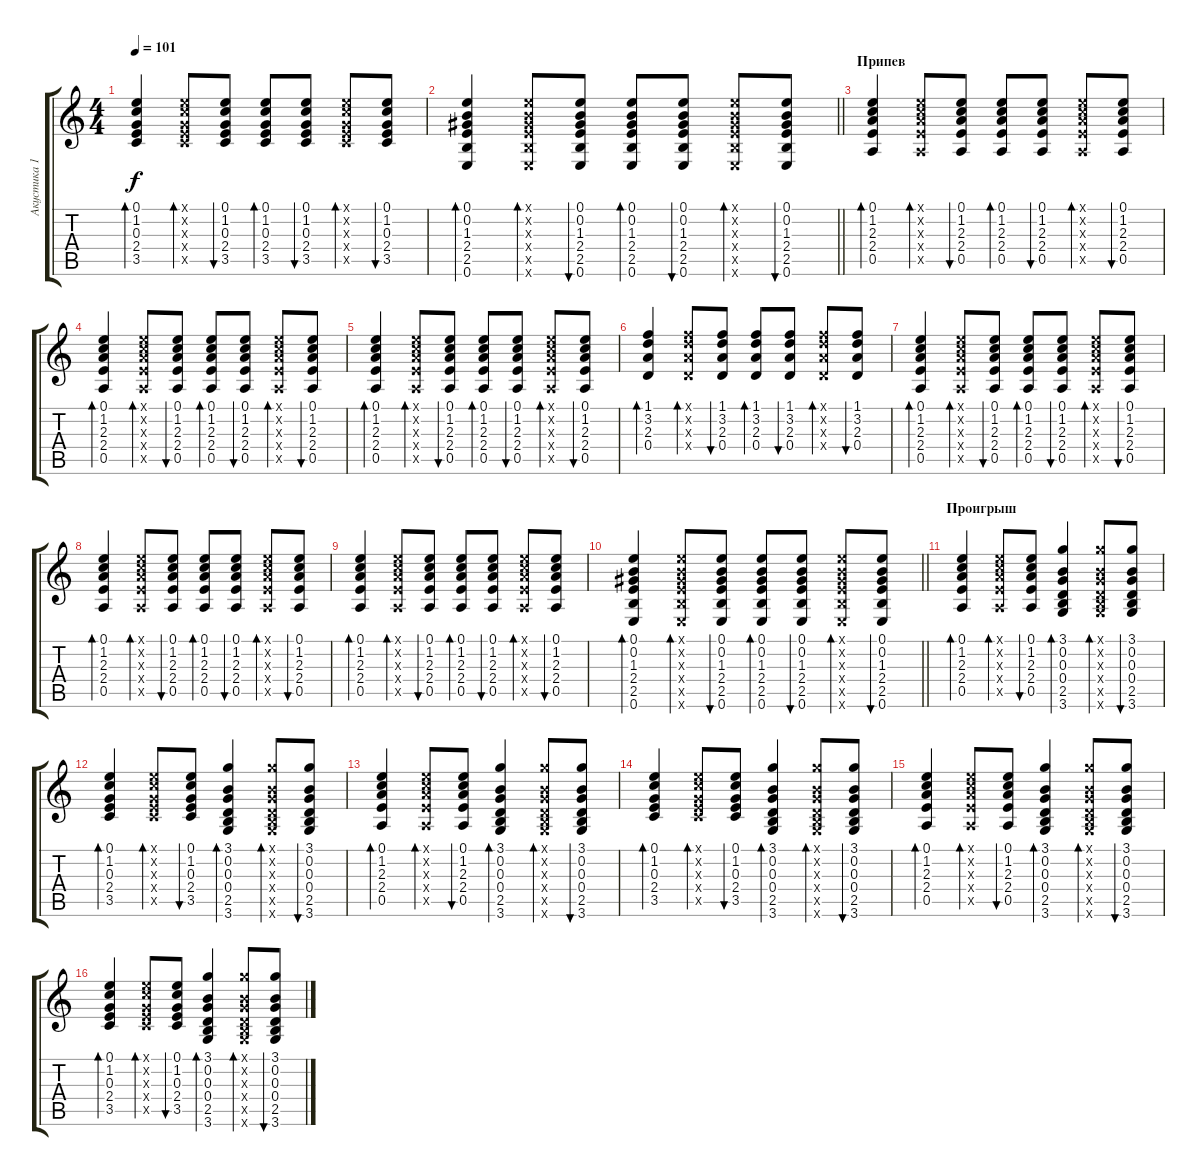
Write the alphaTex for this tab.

\track ("Акустика 1" "Акустика 1") {instrument acousticguitarsteel}
\staff {score tabs}
\tuning (E4 B3 G3 D3 A2 E2) {hide}
\ts (4 4)
\tempo 101
\clef g2
\ks c
(0.1 1.2 0.3 2.4 3.5).4{bd 30 dy f} (0.1{x} 1.2{x} 0.3{x} 2.4{x} 3.5{x}).8{bd 30} (0.1 1.2 0.3 2.4 3.5).8{bu 30} (0.1 1.2 0.3 2.4 3.5).8{bd 30} (0.1 1.2 0.3 2.4 3.5).8{bu 30} (0.1{x} 1.2{x} 0.3{x} 2.4{x} 3.5{x}).8{bd 30} (0.1 1.2 0.3 2.4 3.5).8{bu 30} |
\barLineRight lightlight
(0.1 0.2 1.3 2.4 2.5 0.6).4{bd 30} (0.1{x} 0.2{x} 1.3{x} 2.4{x} 2.5{x} 0.6{x}).8{bd 30} (0.1 0.2 1.3 2.4 2.5 0.6).8{bu 30} (0.1 0.2 1.3 2.4 2.5 0.6).8{bd 30} (0.1 0.2 1.3 2.4 2.5 0.6).8{bu 30} (0.1{x} 0.2{x} 1.3{x} 2.4{x} 2.5{x} 0.6{x}).8{bd 30} (0.1 0.2 1.3 2.4 2.5 0.6).8{bu 30} |
\section ("" "Припев")
(0.1 1.2 2.3 2.4 0.5).4{bd 30} (0.1{x} 1.2{x} 2.3{x} 2.4{x} 0.5{x}).8{bd 30} (0.1 1.2 2.3 2.4 0.5).8{bu 30} (0.1 1.2 2.3 2.4 0.5).8{bd 30} (0.1 1.2 2.3 2.4 0.5).8{bu 30} (0.1{x} 1.2{x} 2.3{x} 2.4{x} 0.5{x}).8{bd 30} (0.1 1.2 2.3 2.4 0.5).8{bu 30} |
(0.1 1.2 2.3 2.4 0.5).4{bd 30} (0.1{x} 1.2{x} 2.3{x} 2.4{x} 0.5{x}).8{bd 30} (0.1 1.2 2.3 2.4 0.5).8{bu 30} (0.1 1.2 2.3 2.4 0.5).8{bd 30} (0.1 1.2 2.3 2.4 0.5).8{bu 30} (0.1{x} 1.2{x} 2.3{x} 2.4{x} 0.5{x}).8{bd 30} (0.1 1.2 2.3 2.4 0.5).8{bu 30} |
(0.1 1.2 2.3 2.4 0.5).4{bd 30} (0.1{x} 1.2{x} 2.3{x} 2.4{x} 0.5{x}).8{bd 30} (0.1 1.2 2.3 2.4 0.5).8{bu 30} (0.1 1.2 2.3 2.4 0.5).8{bd 30} (0.1 1.2 2.3 2.4 0.5).8{bu 30} (0.1{x} 1.2{x} 2.3{x} 2.4{x} 0.5{x}).8{bd 30} (0.1 1.2 2.3 2.4 0.5).8{bu 30} |
(1.1 3.2 2.3 0.4).4{bd 30} (1.1{x} 3.2{x} 2.3{x} 0.4{x}).8{bd 30} (1.1 3.2 2.3 0.4).8{bu 30} (1.1 3.2 2.3 0.4).8{bd 30} (1.1 3.2 2.3 0.4).8{bu 30} (1.1{x} 3.2{x} 2.3{x} 0.4{x}).8{bd 30} (1.1 3.2 2.3 0.4).8{bu 30} |
(0.1 1.2 2.3 2.4 0.5).4{bd 30} (0.1{x} 1.2{x} 2.3{x} 2.4{x} 0.5{x}).8{bd 30} (0.1 1.2 2.3 2.4 0.5).8{bu 30} (0.1 1.2 2.3 2.4 0.5).8{bd 30} (0.1 1.2 2.3 2.4 0.5).8{bu 30} (0.1{x} 1.2{x} 2.3{x} 2.4{x} 0.5{x}).8{bd 30} (0.1 1.2 2.3 2.4 0.5).8{bu 30} |
(0.1 1.2 2.3 2.4 0.5).4{bd 30} (0.1{x} 1.2{x} 2.3{x} 2.4{x} 0.5{x}).8{bd 30} (0.1 1.2 2.3 2.4 0.5).8{bu 30} (0.1 1.2 2.3 2.4 0.5).8{bd 30} (0.1 1.2 2.3 2.4 0.5).8{bu 30} (0.1{x} 1.2{x} 2.3{x} 2.4{x} 0.5{x}).8{bd 30} (0.1 1.2 2.3 2.4 0.5).8{bu 30} |
(0.1 1.2 2.3 2.4 0.5).4{bd 30} (0.1{x} 1.2{x} 2.3{x} 2.4{x} 0.5{x}).8{bd 30} (0.1 1.2 2.3 2.4 0.5).8{bu 30} (0.1 1.2 2.3 2.4 0.5).8{bd 30} (0.1 1.2 2.3 2.4 0.5).8{bu 30} (0.1{x} 1.2{x} 2.3{x} 2.4{x} 0.5{x}).8{bd 30} (0.1 1.2 2.3 2.4 0.5).8{bu 30} |
\barLineRight lightlight
(0.1 0.2 1.3 2.4 2.5 0.6).4{bd 30} (0.1{x} 0.2{x} 1.3{x} 2.4{x} 2.5{x} 0.6{x}).8{bd 30} (0.1 0.2 1.3 2.4 2.5 0.6).8{bu 30} (0.1 0.2 1.3 2.4 2.5 0.6).8{bd 30} (0.1 0.2 1.3 2.4 2.5 0.6).8{bu 30} (0.1{x} 0.2{x} 1.3{x} 2.4{x} 2.5{x} 0.6{x}).8{bd 30} (0.1 0.2 1.3 2.4 2.5 0.6).8{bu 30} |
\section ("" "Проигрыш")
(0.1 1.2 2.3 2.4 0.5).4{bd 30} (0.1{x} 1.2{x} 2.3{x} 2.4{x} 0.5{x}).8{bd 30} (0.1 1.2 2.3 2.4 0.5).8{bu 30} (3.1 0.2 0.3 0.4 2.5 3.6).4{bd 30} (3.1{x} 0.2{x} 0.3{x} 0.4{x} 2.5{x} 3.6{x}).8{bd 30} (3.1 0.2 0.3 0.4 2.5 3.6).8{bu 30} |
(0.1 1.2 0.3 2.4 3.5).4{bd 30} (0.1{x} 1.2{x} 0.3{x} 2.4{x} 3.5{x}).8{bd 30} (0.1 1.2 0.3 2.4 3.5).8{bu 30} (3.1 0.2 0.3 0.4 2.5 3.6).4{bd 30} (3.1{x} 0.2{x} 0.3{x} 0.4{x} 2.5{x} 3.6{x}).8{bd 30} (3.1 0.2 0.3 0.4 2.5 3.6).8{bu 30} |
(0.1 1.2 2.3 2.4 0.5).4{bd 30} (0.1{x} 1.2{x} 2.3{x} 2.4{x} 0.5{x}).8{bd 30} (0.1 1.2 2.3 2.4 0.5).8{bu 30} (3.1 0.2 0.3 0.4 2.5 3.6).4{bd 30} (3.1{x} 0.2{x} 0.3{x} 0.4{x} 2.5{x} 3.6{x}).8{bd 30} (3.1 0.2 0.3 0.4 2.5 3.6).8{bu 30} |
(0.1 1.2 0.3 2.4 3.5).4{bd 30} (0.1{x} 1.2{x} 0.3{x} 2.4{x} 3.5{x}).8{bd 30} (0.1 1.2 0.3 2.4 3.5).8{bu 30} (3.1 0.2 0.3 0.4 2.5 3.6).4{bd 30} (3.1{x} 0.2{x} 0.3{x} 0.4{x} 2.5{x} 3.6{x}).8{bd 30} (3.1 0.2 0.3 0.4 2.5 3.6).8{bu 30} |
(0.1 1.2 2.3 2.4 0.5).4{bd 30} (0.1{x} 1.2{x} 2.3{x} 2.4{x} 0.5{x}).8{bd 30} (0.1 1.2 2.3 2.4 0.5).8{bu 30} (3.1 0.2 0.3 0.4 2.5 3.6).4{bd 30} (3.1{x} 0.2{x} 0.3{x} 0.4{x} 2.5{x} 3.6{x}).8{bd 30} (3.1 0.2 0.3 0.4 2.5 3.6).8{bu 30} |
(0.1 1.2 0.3 2.4 3.5).4{bd 30} (0.1{x} 1.2{x} 0.3{x} 2.4{x} 3.5{x}).8{bd 30} (0.1 1.2 0.3 2.4 3.5).8{bu 30} (3.1 0.2 0.3 0.4 2.5 3.6).4{bd 30} (3.1{x} 0.2{x} 0.3{x} 0.4{x} 2.5{x} 3.6{x}).8{bd 30} (3.1 0.2 0.3 0.4 2.5 3.6).8{bu 30}
